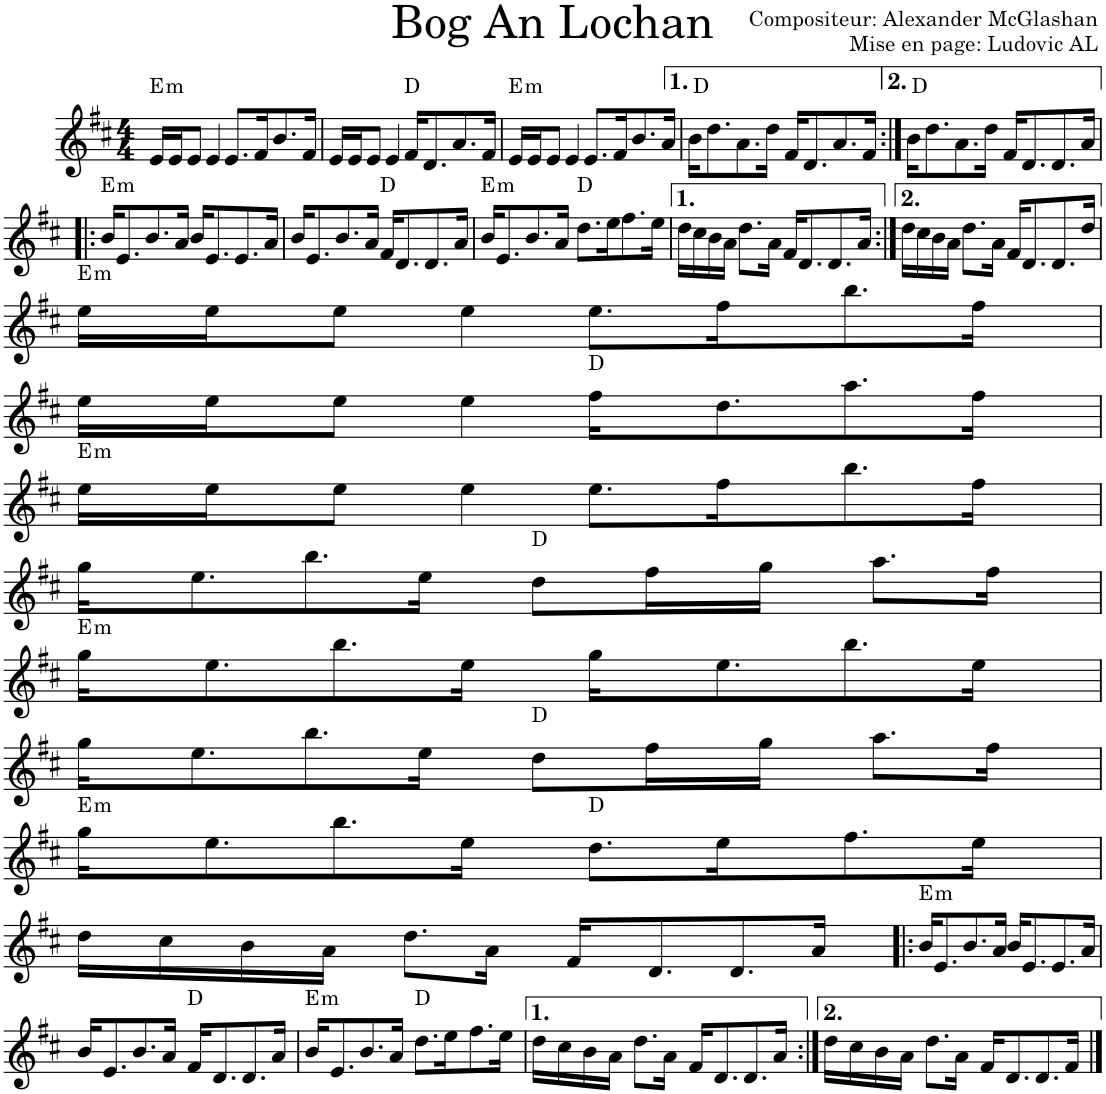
**kern	**harte
*part1	*part1
*staff1	*
*I"Violon	*
*I'Vln.	*
*clefG2	*
*k[f#c#]	*
*M4/4	*
=1	=1
!	!LO:H:kt=m
16e/LL	E:min
16e/J	.
8e/J	.
4e/	.
8.e/L	.
16f#/K	.
8.b/	.
16f#/Jk	.
=2	=2
16e/LL	.
16e/J	.
8e/J	.
4e/	.
16f#/KL	D:maj
8.d/	.
8.a/	.
16f#/Jk	.
=3	=3
!	!LO:H:kt=m
16e/LL	E:min
16e/J	.
8e/J	.
4e/	.
8.e/L	.
16f#/K	.
8.b/	.
16a/Jk	.
=4	=4
16b\KL	D:maj
8.dd\	.
8.a\	.
16dd\Jk	.
16f#/KL	.
8.d/	.
8.a/	.
16f#/Jk	.
=5:|!	=5:|!
16b\KL	D:maj
8.dd\	.
8.a\	.
16dd\Jk	.
16f#/KL	.
8.d/	.
8.d/	.
16a/Jk	.
!!LO:LB:g=z
=6!|:	=6!|:
!	!LO:H:kt=m
16b/KL	E:min
8.e/	.
8.b/	.
16a/Jk	.
16b/KL	.
8.e/	.
8.e/	.
16a/Jk	.
=7	=7
16b/KL	.
8.e/	.
8.b/	.
16a/Jk	.
16f#/KL	D:maj
8.d/	.
8.d/	.
16a/Jk	.
=8	=8
!	!LO:H:kt=m
16b/KL	E:min
8.e/	.
8.b/	.
16a/Jk	.
8.dd\L	D:maj
16ee\K	.
8.ff#\	.
16ee\Jk	.
=9	=9
16dd\LL	.
16cc#\	.
16b\	.
16a\JJ	.
8.dd\L	.
16a\Jk	.
16f#/KL	.
8.d/	.
8.d/	.
16a/Jk	.
=10:|!	=10:|!
16dd\LL	.
16cc#\	.
16b\	.
16a\JJ	.
8.dd\L	.
16a\Jk	.
16f#/KL	.
8.d/	.
8.d/	.
16dd/Jk	.
!!LO:LB:g=z
=11	=11
!	!LO:H:kt=m
16ee\LL	E:min
16ee\J	.
8ee\J	.
4ee\	.
8.ee\L	.
16ff#\K	.
8.bb\	.
16ff#\Jk	.
!!LO:LB:g=z
=12	=12
16ee\LL	.
16ee\J	.
8ee\J	.
4ee\	.
16ff#\KL	D:maj
8.dd\	.
8.aa\	.
16ff#\Jk	.
!!LO:LB:g=z
=13	=13
!	!LO:H:kt=m
16ee\LL	E:min
16ee\J	.
8ee\J	.
4ee\	.
8.ee\L	.
16ff#\K	.
8.bb\	.
16ff#\Jk	.
!!LO:LB:g=z
=14	=14
16gg\KL	.
8.ee\	.
8.bb\	.
16ee\Jk	.
8dd\L	D:maj
16ff#\L	.
16gg\JJ	.
8.aa\L	.
16ff#\Jk	.
!!LO:LB:g=z
=15	=15
!	!LO:H:kt=m
16gg\KL	E:min
8.ee\	.
8.bb\	.
16ee\Jk	.
16gg\KL	.
8.ee\	.
8.bb\	.
16ee\Jk	.
!!LO:LB:g=z
=16	=16
16gg\KL	.
8.ee\	.
8.bb\	.
16ee\Jk	.
8dd\L	D:maj
16ff#\L	.
16gg\JJ	.
8.aa\L	.
16ff#\Jk	.
!!LO:LB:g=z
=17	=17
!	!LO:H:kt=m
16gg\KL	E:min
8.ee\	.
8.bb\	.
16ee\Jk	.
8.dd\L	D:maj
16ee\K	.
8.ff#\	.
16ee\Jk	.
!!LO:LB:g=z
=18	=18
16dd\LL	.
16cc#\	.
16b\	.
16a\JJ	.
8.dd\L	.
16a\Jk	.
16f#/KL	.
8.d/	.
8.d/	.
16a/Jk	.
=19!|:	=19!|:
!	!LO:H:kt=m
16b/KL	E:min
8.e/	.
8.b/	.
16a/Jk	.
16b/KL	.
8.e/	.
8.e/	.
16a/Jk	.
!!LO:LB:g=z
=20	=20
16b/KL	.
8.e/	.
8.b/	.
16a/Jk	.
16f#/KL	D:maj
8.d/	.
8.d/	.
16a/Jk	.
=21	=21
!	!LO:H:kt=m
16b/KL	E:min
8.e/	.
8.b/	.
16a/Jk	.
8.dd\L	D:maj
16ee\K	.
8.ff#\	.
16ee\Jk	.
=22	=22
16dd\LL	.
16cc#\	.
16b\	.
16a\JJ	.
8.dd\L	.
16a\Jk	.
16f#/KL	.
8.d/	.
8.d/	.
16a/Jk	.
=23:|!	=23:|!
16dd\LL	.
16cc#\	.
16b\	.
16a\JJ	.
8.dd\L	.
16a\Jk	.
16f#/KL	.
8.d/	.
8.d/	.
16f#/Jk	.
==	==
*-	*-
